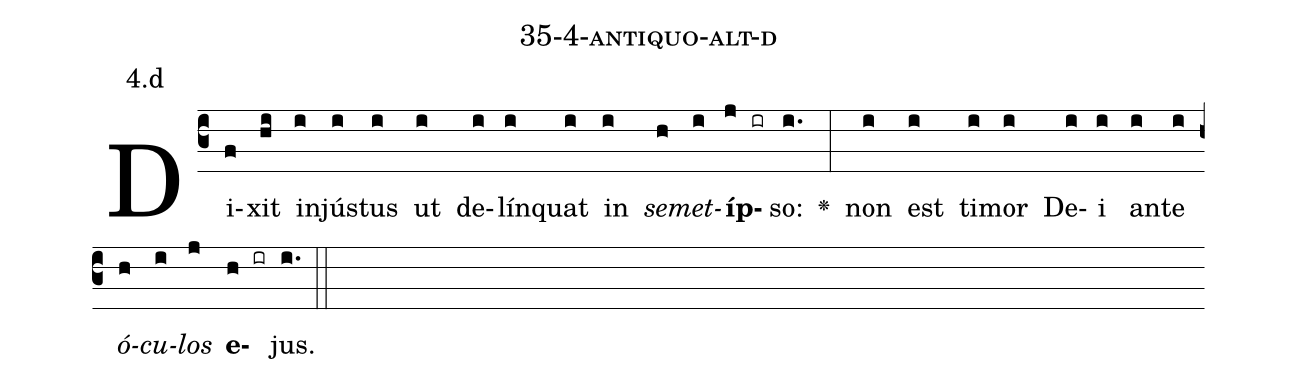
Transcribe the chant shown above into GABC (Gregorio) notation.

name: 35-4-antiquo-alt-d;
annotation: 4.d;
%%
(c3)Di(f)xit(hi) in(i)jús(i)tus(i) ut(i) de(i)lín(i)quat(i) in(i) <i>se</i>(h)<i>met</i>(i)<b>íp</b>(j ir)so:(i.) <v>\greheightstar</v>(:) non(i) est(i) ti(i)mor(i) De(i)i(i) an(i)te(i) <i>ó</i>(h)<i>cu</i>(i)<i>los</i>(j) <b>e</b>(h ir)jus.(i.) (::)


%E(i) u(h) o(i) u(j) a(h) e.(i.) (::)
